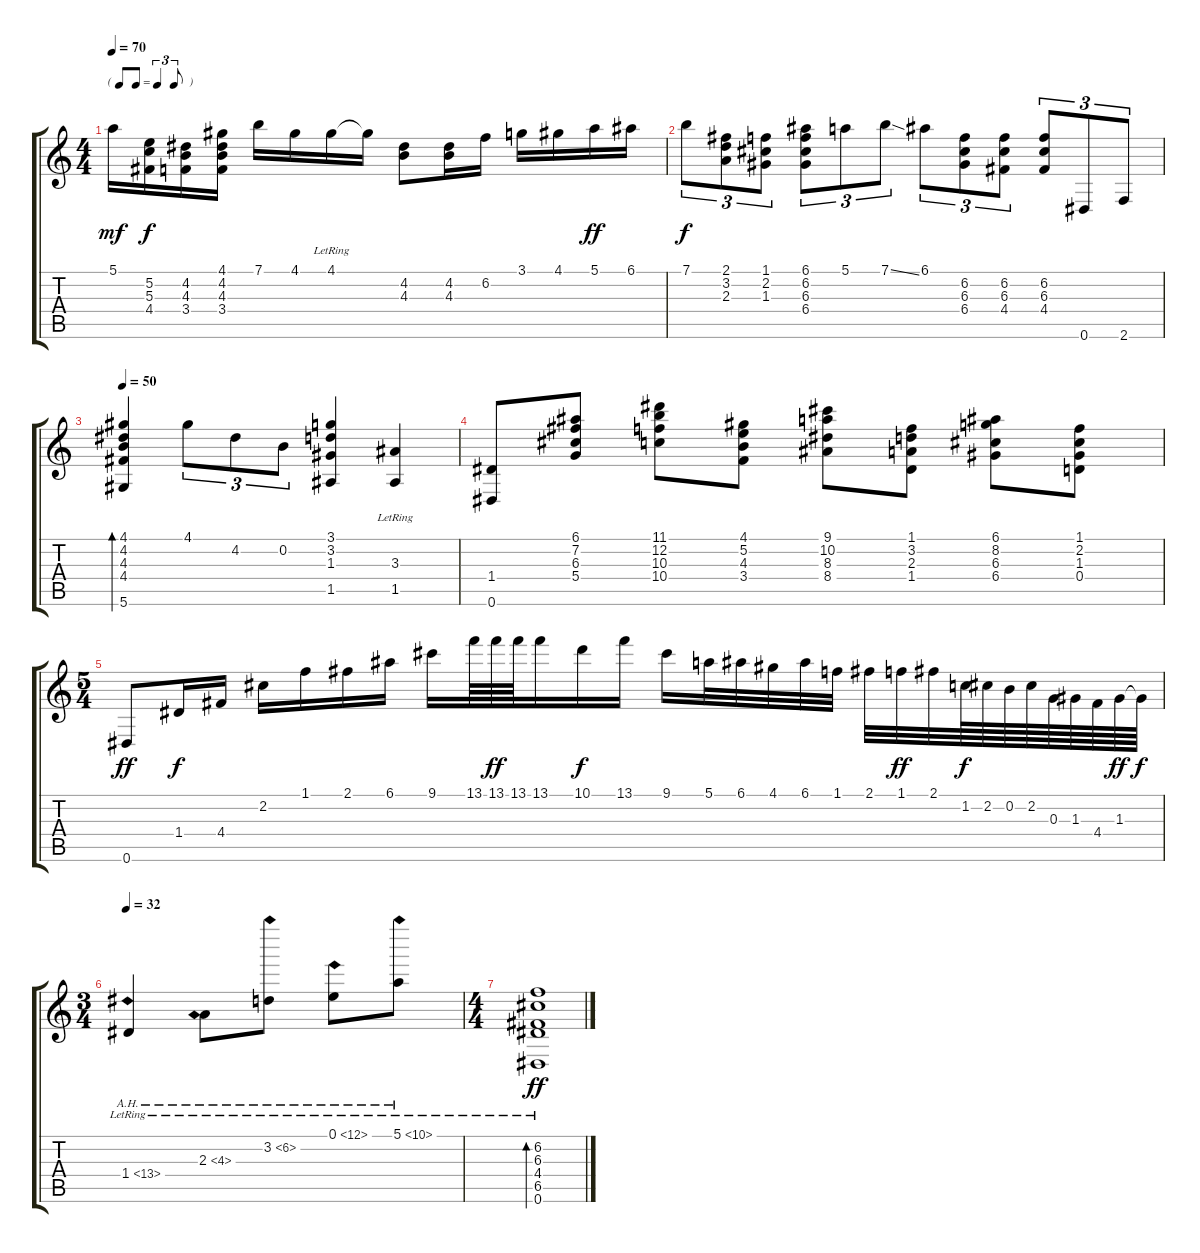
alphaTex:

\track "" {instrument acousticguitarnylon}
\staff {score tabs}
\tuning (E4 B3 G3 D3 A2 Eb2) {hide}
\ts (4 4)
\tf triplet8th
\tempo 70
\clef g2
\ks c
5.1.16{dy mf} (5.2 5.3 4.4).16{dy f} (4.2 4.3 3.4).16 (4.1 4.2 4.3 3.4).16 7.1.16 4.1.16 4.1{lr}.16 4.1{t}.16 (4.2 4.3).8 (4.2 4.3).16 6.2.16 3.1.16 4.1.16 5.1.16{dy ff} 6.1.16 |
7.1.8{tu (3 2) dy f} (2.1 3.2 2.3).8{tu (3 2)} (1.1 2.2 1.3).8{tu (3 2)} (6.1 6.2 6.3 6.4).8{tu (3 2)} 5.1.8{tu (3 2)} 7.1{ss}.8{tu (3 2)} 6.1.8{tu (3 2)} (6.2 6.3 6.4).8{tu (3 2)} (6.2 6.3 4.4).8{tu (3 2)} (6.2 6.3 4.4).8{tu (3 2)} 0.6.8{tu (3 2)} 2.6.8{tu (3 2)} |
\tempo 50
(4.1 4.2 4.3 4.4 5.6).4{bd 240} 4.1.8{tu (3 2)} 4.2.8{tu (3 2)} 0.2.8{tu (3 2)} (3.1 3.2 1.3 1.5).4 (3.3 1.5{lr}).4 |
(1.4 0.6).8 (6.1 7.2 6.3 5.4).8 (11.1 12.2 10.3 10.4).8 (4.1 5.2 4.3 3.4).8 (9.1 10.2 8.3 8.4).8 (1.1 3.2 2.3 1.4).8 (6.1 8.2 6.3 6.4).8 (1.1 2.2 1.3 0.4).8 |
\ts (5 4)
0.6.8{dy ff} 1.4.16{dy f} 4.4.16 2.2.16 1.1.16 2.1.16 6.1.16 9.1.16 13.1.64 13.1.64{dy ff} 13.1.64 13.1.16 10.1.16{dy f} 13.1.16 9.1.16 5.1.32 6.1.32 4.1.32 6.1.32 1.1.32 2.1.32 1.1.32{dy ff} 2.1.32 1.2.64{dy f} 2.2.64 0.2.64 2.2.64 0.3.64 1.3.64 4.4.64 1.3.64{dy ff} 1.3{t}.64{dy f} |
\ts (3 4)
\tempo 32
1.4{ah 12 lr}.4 2.3{ah 2 lr}.8 3.2{ah 3 lr}.8 0.1{ah 12 lr}.8 5.1{ah 5 lr}.8 |
\ts (4 4)
(6.2{lr} 6.3{lr} 4.4{lr} 6.5{lr} 0.6{lr}).1{bd 480 dy ff}
